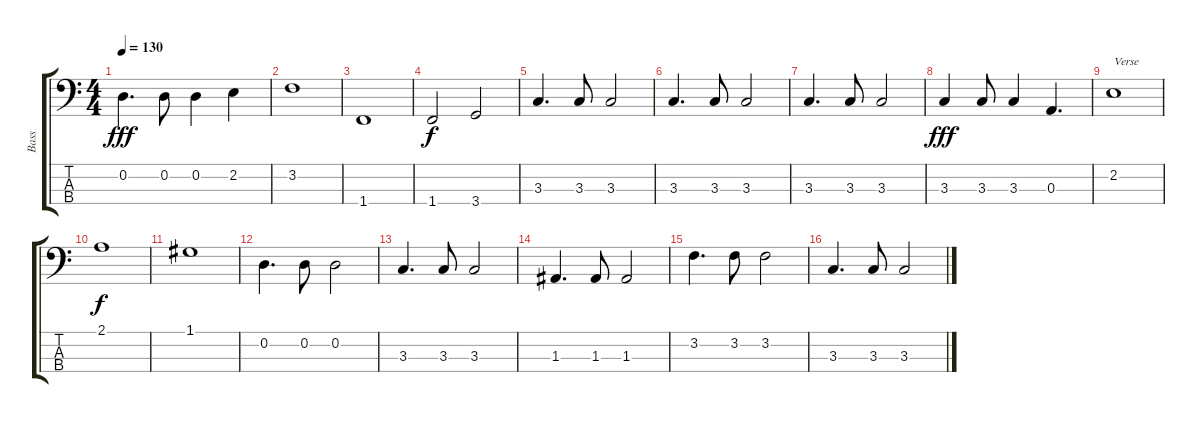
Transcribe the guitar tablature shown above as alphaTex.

\track ("Bass" "Bass") {instrument electricbassfinger}
\staff {score tabs}
\tuning (G2 D2 A1 E1) {hide}
\ts (4 4)
\tempo 130
\clef f4
\ks c
0.2.4{d dy fff} 0.2.8 0.2.4 2.2.4 |
3.2.1 |
1.4.1 |
1.4.2{dy f} 3.4.2 |
3.3.4{d} 3.3.8 3.3.2 |
3.3.4{d} 3.3.8 3.3.2 |
3.3.4{d} 3.3.8 3.3.2 |
3.3.4{dy fff} 3.3.8 3.3.4 0.3.4{d} |
2.2.1{txt "Verse"} |
2.1.1{dy f} |
1.1.1 |
0.2.4{d} 0.2.8 0.2.2 |
3.3.4{d} 3.3.8 3.3.2 |
1.3.4{d} 1.3.8 1.3.2 |
3.2.4{d} 3.2.8 3.2.2 |
3.3.4{d} 3.3.8 3.3.2
